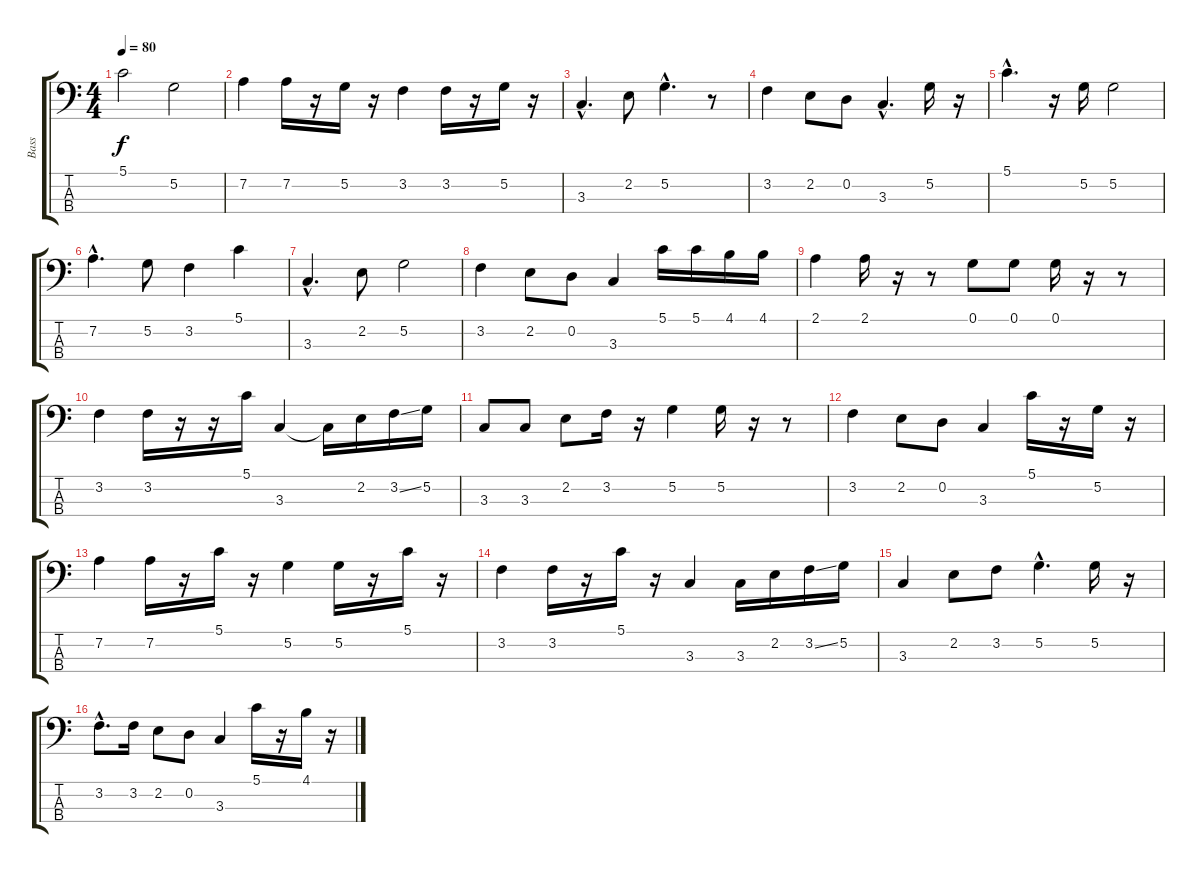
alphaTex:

\track ("Bass" "Bass") {instrument electricbassfinger}
\staff {score tabs}
\tuning (G2 D2 A1 E1) {hide}
\ts (4 4)
\tempo 80
\clef f4
\ks c
5.1.2{dy f} 5.2.2 |
7.2.4 7.2.16 r.16 5.2.16 r.16 3.2.4 3.2.16 r.16 5.2.16 r.16 |
3.3{hac}.4{d} 2.2.8 5.2{hac}.4{d} r.8 |
3.2.4 2.2.8 0.2.8 3.3{hac}.4{d} 5.2.16 r.16 |
5.1{hac}.4{d} r.16 5.2.16 5.2.2 |
7.2{hac}.4{d} 5.2.8 3.2.4 5.1.4 |
3.3{hac}.4{d} 2.2.8 5.2.2 |
3.2.4 2.2.8 0.2.8 3.3.4 5.1.16 5.1.16 4.1.16 4.1.16 |
2.1.4 2.1.16 r.16 r.8 0.1.8 0.1.8 0.1.16 r.16 r.8 |
3.2.4 3.2.16 r.16 r.16 5.1.16 3.3.4 3.3{t}.16 2.2.16 3.2{ss}.16 5.2.16 |
3.3.8 3.3.8 2.2.8 3.2.16 r.16 5.2.4 5.2.16 r.16 r.8 |
3.2.4 2.2.8 0.2.8 3.3.4 5.1.16 r.16 5.2.16 r.16 |
7.2.4 7.2.16 r.16 5.1.16 r.16 5.2.4 5.2.16 r.16 5.1.16 r.16 |
3.2.4 3.2.16 r.16 5.1.16 r.16 3.3.4 3.3.16 2.2.16 3.2{ss}.16 5.2.16 |
3.3.4 2.2.8 3.2.8 5.2{hac}.4{d} 5.2.16 r.16 |
3.2{hac}.8{d} 3.2.16 2.2.8 0.2.8 3.3.4 5.1.16 r.16 4.1.16 r.16
